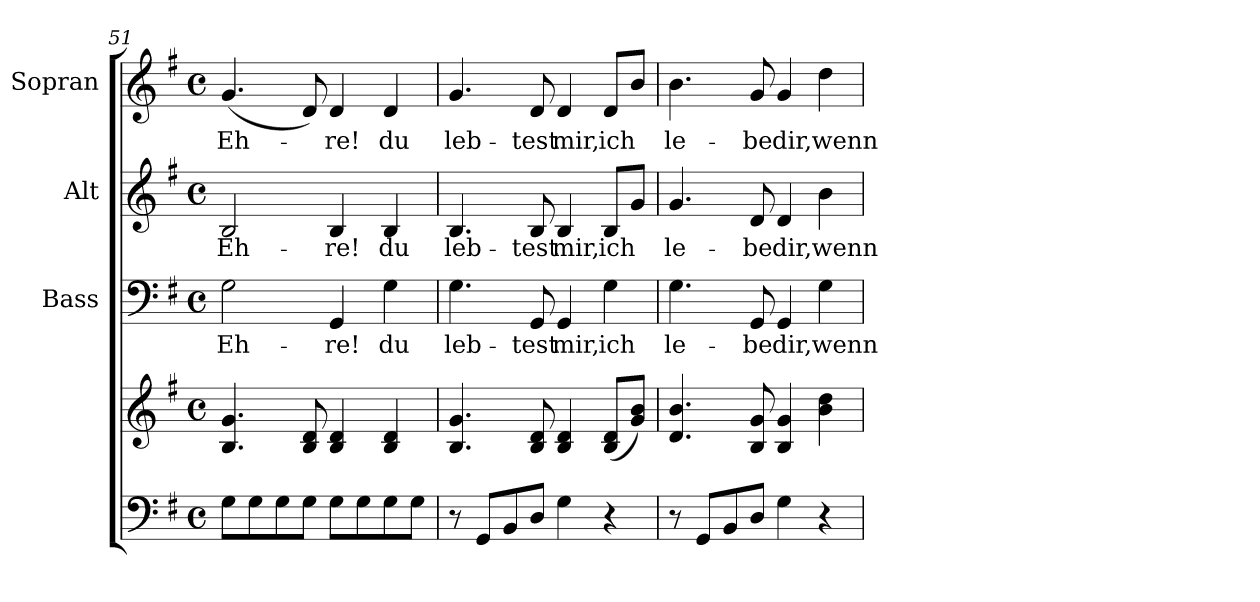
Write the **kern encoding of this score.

**kern	**kern	**kern	**text	**kern	**text	**kern	**text
*part4	*part4	*part3	*part3	*part2	*part2	*part1	*part1
*staff5	*staff4	*staff3	*staff3	*staff2	*staff2	*staff1	*staff1
*	*	*I"Bass	*	*I"Alt	*	*I"Sopran	*
*	*	*I'B.	*	*I'A.	*	*I'S.	*
*clefF4	*clefG2	*clefF4	*	*clefG2	*	*clefG2	*
*k[f#]	*k[f#]	*k[f#]	*	*k[f#]	*	*k[f#]	*
*G:	*G:	*G:	*	*G:	*	*G:	*
*M4/4	*M4/4	*M4/4	*	*M4/4	*	*M4/4	*
*met(c)	*met(c)	*met(c)	*	*met(c)	*	*met(c)	*
=51	=51	=51	=51	=51	=51	=51	=51
!	!	!	!LO:LY:b	!	!LO:LY:b	!	!LO:LY:b
8G\L	4.B/ 4.g/	2G\	Eh-	2B/	Eh-	(<4.g/	Eh-
8G\	.	.	.	.	.	.	.
8G\	.	.	.	.	.	.	.
8G\J	8B/ 8d/	.	.	.	.	8d/)	.
!	!	!	!LO:LY:b	!	!LO:LY:b	!	!LO:LY:b
8G\L	4B/ 4d/	4GG/	-re!	4B/	-re!	4d/	-re!
8G\	.	.	.	.	.	.	.
!	!	!	!LO:LY:b	!	!LO:LY:b	!	!LO:LY:b
8G\	4B/ 4d/	4G\	du	4B/	du	4d/	du
8G\J	.	.	.	.	.	.	.
!!LO:LB:g=z
=52	=52	=52	=52	=52	=52	=52	=52
!	!	!	!LO:LY:b	!	!LO:LY:b	!	!LO:LY:b
8r	4.B/ 4.g/	4.G\	leb-	4.B/	leb-	4.g/	leb-
8GG/L	.	.	.	.	.	.	.
8BB/	.	.	.	.	.	.	.
!	!	!	!LO:LY:b	!	!LO:LY:b	!	!LO:LY:b
8D/J	8B/ 8d/	8GG/	-test	8B/	-test	8d/	-test
!	!	!	!LO:LY:b	!	!LO:LY:b	!	!LO:LY:b
4G\	4B/ 4d/	4GG/	mir,	4B/	mir,	4d/	mir,
!	!	!	!LO:LY:b	!	!LO:LY:b	!	!LO:LY:b
4r	(<8B/ 8d/L	4G\	ich	8B/L	ich	8d/L	ich
.	8g/ 8b/J)	.	.	8g/J	.	8b/J	.
=53	=53	=53	=53	=53	=53	=53	=53
!	!	!	!LO:LY:b	!	!LO:LY:b	!	!LO:LY:b
8r	4.d/ 4.b/	4.G\	le-	4.g/	le-	4.b\	le-
8GG/L	.	.	.	.	.	.	.
8BB/	.	.	.	.	.	.	.
!	!	!	!LO:LY:b	!	!LO:LY:b	!	!LO:LY:b
8D/J	8B/ 8g/	8GG/	-be	8d/	-be	8g/	-be
!	!	!	!LO:LY:b	!	!LO:LY:b	!	!LO:LY:b
4G\	4B/ 4g/	4GG/	dir,	4d/	dir,	4g/	dir,
!	!	!	!LO:LY:b	!	!LO:LY:b	!	!LO:LY:b
4r	4b\ 4dd\	4G\	wenn	4b\	wenn	4dd\	wenn
=	=	=	=	=	=	=	=
*-	*-	*-	*-	*-	*-	*-	*-
